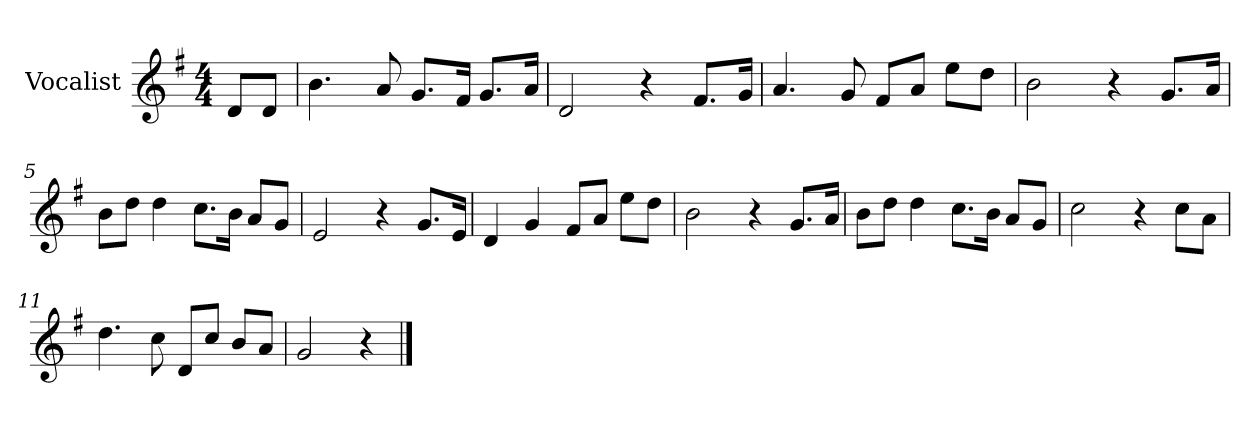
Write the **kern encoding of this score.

**kern
*part1
*staff1
*I"Vocalist
*k[f#]
*G:
*M4/4
=
8dL
8dJ
=1
4.b
8a
8.gL
16f#Jk
8.gL
16aJk
=2
2d
4r
8.f#L
16gJk
=3
4.a
8g
8f#L
8aJ
8eeL
8ddJ
=4
2b
4r
8.gL
16aJk
=5
8bL
8ddJ
4dd
8.ccL
16bJk
8aL
8gJ
=6
2e
4r
8.gL
16eJk
=7
4d
4g
8f#L
8aJ
8eeL
8ddJ
=8
2b
4r
8.gL
16aJk
=9
8bL
8ddJ
4dd
8.ccL
16bJk
8aL
8gJ
=10
2cc
4r
8ccL
8aJ
=11
4.dd
8cc
8dL
8ccJ
8bL
8aJ
=12
2g
4r
==
*-
